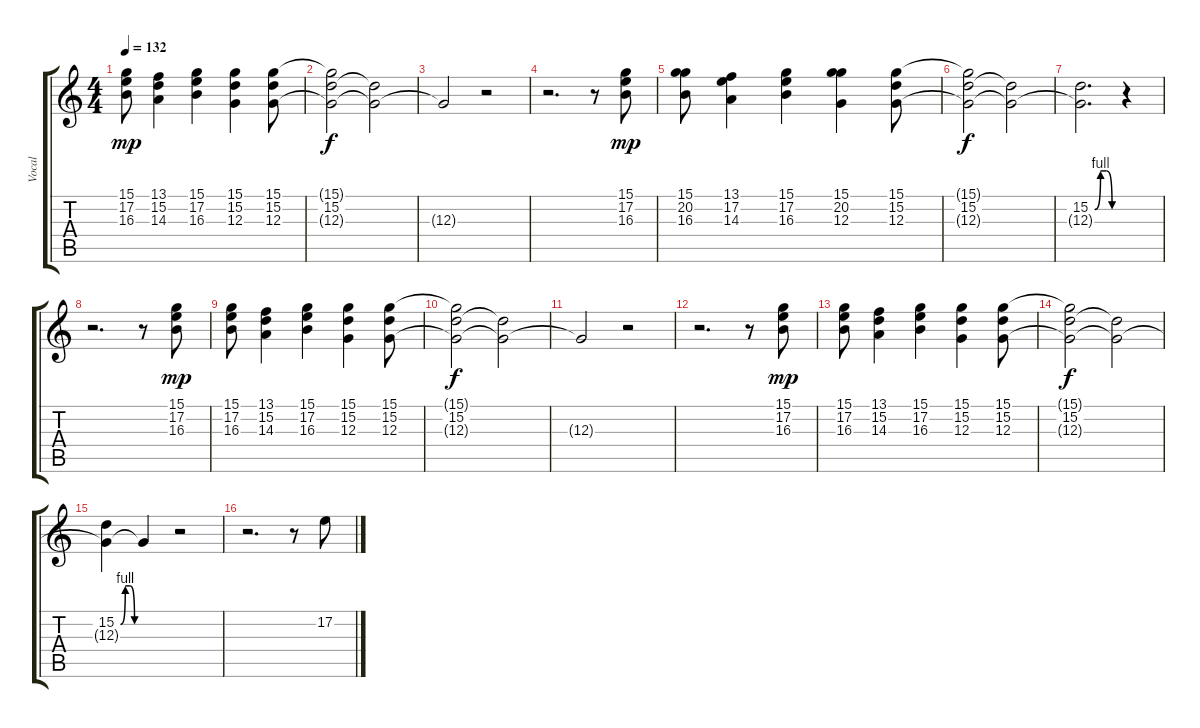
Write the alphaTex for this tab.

\track ("Vocal" "Vocal") {instrument baritonesax}
\staff {score tabs}
\tuning (E4 B3 G3 D3 A2 E2) {hide}
\ts (4 4)
\tempo 132
\clef g2
\ks c
(15.1 17.2 16.3).8{dy mp} (13.1 15.2 14.3).4 (15.1 17.2 16.3).4 (15.1 15.2 12.3).4 (15.1 15.2 12.3).8 |
(15.1{t} 15.2 12.3{t}).2{dy f} (15.2{t} 12.3{t}).2 |
12.3{t}.2 r.2 |
r.2{d} r.8 (15.1 17.2 16.3).8{dy mp} |
(15.1 20.2 16.3).8 (13.1 17.2 14.3).4 (15.1 17.2 16.3).4 (15.1 20.2 12.3).4 (15.1 15.2 12.3).8 |
(15.1{t} 15.2 12.3{t}).2{dy f} (15.2{t} 12.3{t}).2 |
(15.2{be (custom 0 0 15 4 30 4 45 0 60 0)} 12.3{t}).2{d} r.4 |
r.2{d} r.8 (15.1 17.2 16.3).8{dy mp} |
(15.1 17.2 16.3).8 (13.1 15.2 14.3).4 (15.1 17.2 16.3).4 (15.1 15.2 12.3).4 (15.1 15.2 12.3).8 |
(15.1{t} 15.2 12.3{t}).2{dy f} (15.2{t} 12.3{t}).2 |
12.3{t}.2 r.2 |
r.2{d} r.8 (15.1 17.2 16.3).8{dy mp} |
(15.1 17.2 16.3).8 (13.1 15.2 14.3).4 (15.1 17.2 16.3).4 (15.1 15.2 12.3).4 (15.1 15.2 12.3).8 |
(15.1{t} 15.2 12.3{t}).2{dy f} (15.2{t} 12.3{t}).2 |
(15.2{be (custom 0 0 15 4 30 4 45 0 60 0)} 12.3{t}).4 12.3{t}.4 r.2 |
r.2{d} r.8 17.2.8
